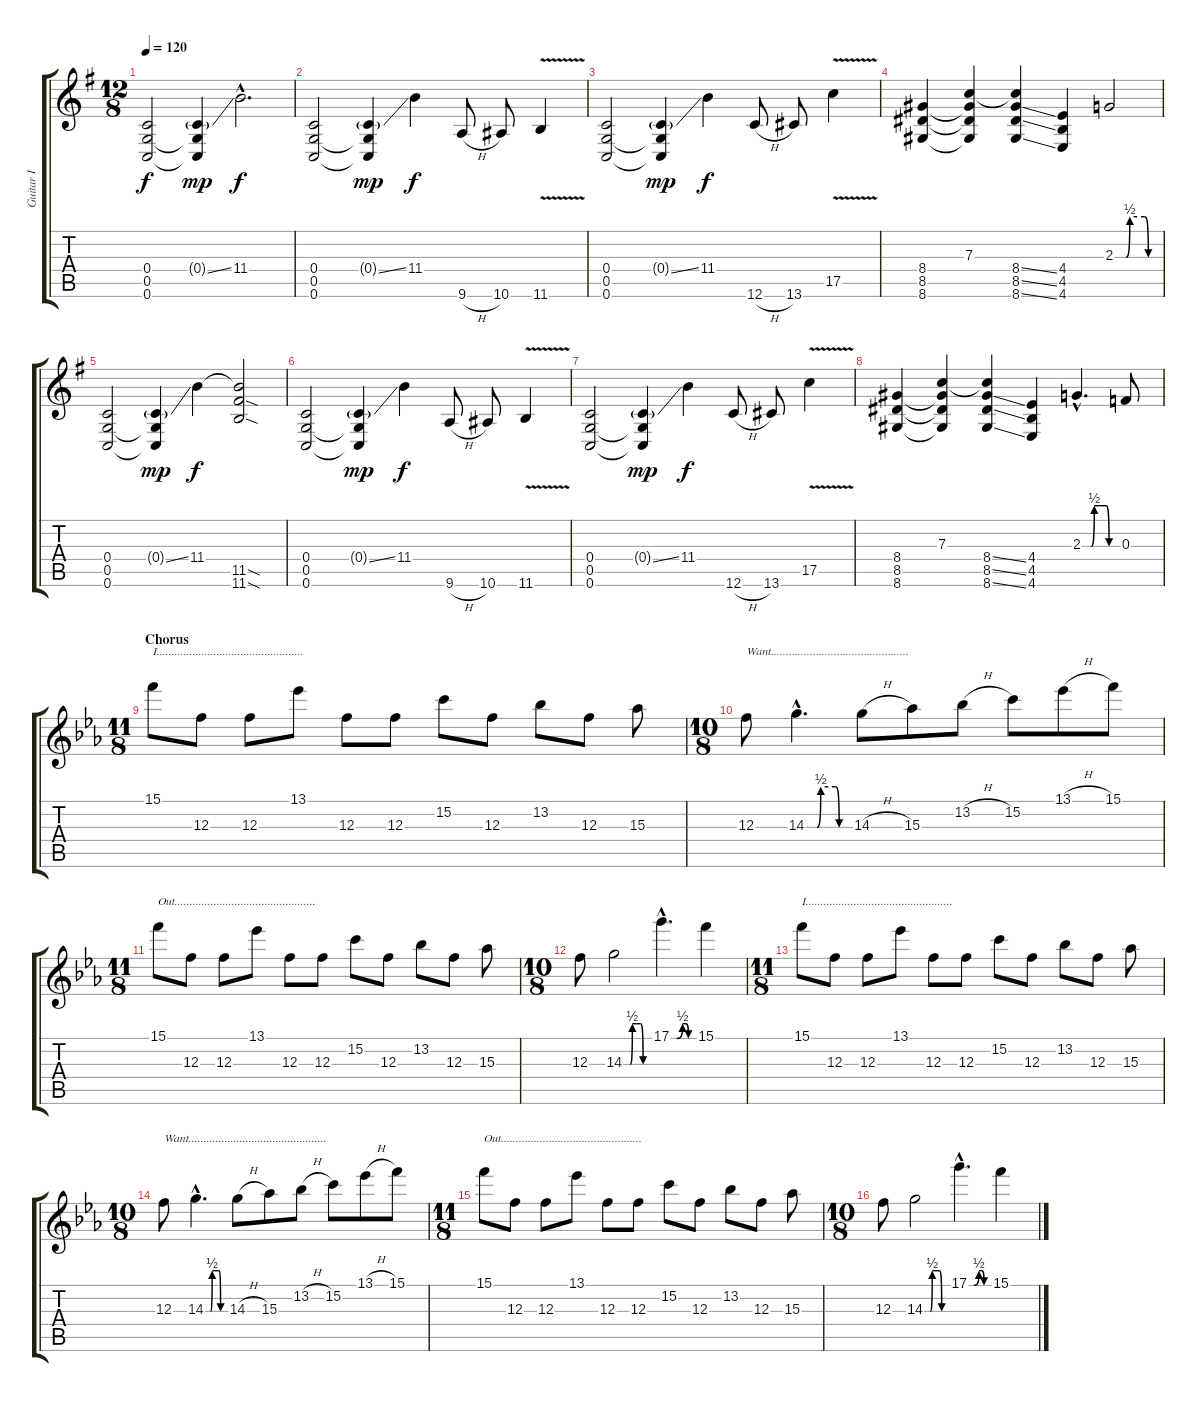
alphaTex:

\track ("Guitar I" "Guitar I") {instrument distortionguitar}
\staff {score tabs}
\tuning (D4 A3 F3 C3 G2 C2) {hide}
\ts (12 8)
\tempo 120
\clef g2
\ks g
(0.4 0.5 0.6).2{dy f} (0.4{ss g} 0.5{t} 0.6{t}).4{dy mp} 11.4{hac}.2{d dy f} |
(0.4 0.5 0.6).2 (0.4{ss g} 0.5{t} 0.6{t}).4{dy mp} 11.4.4{dy f} 9.6{h}.8 10.6.8 11.6{v}.4 |
(0.4 0.5 0.6).2 (0.4{ss g} 0.5{t} 0.6{t}).4{dy mp} 11.4.4{dy f} 12.6{h}.8 13.6.8 17.5{v}.4 |
(8.4 8.5 8.6).4 (7.3 8.4{t} 8.5{t} 8.6{t}).4 (7.3{t} 8.4{ss} 8.5{ss} 8.6{ss}).4 (4.4 4.5 4.6).4 2.3{be (custom 0 0 15 0 20 2 30 2 40 2 45 0 60 0)}.2 |
(0.4 0.5 0.6).2 (0.4{ss g} 0.5{t} 0.6{t}).4{dy mp} 11.4.4{dy f} (11.4{t} 11.5{sod} 11.6{sod}).2 |
(0.4 0.5 0.6).2 (0.4{ss g} 0.5{t} 0.6{t}).4{dy mp} 11.4.4{dy f} 9.6{h}.8 10.6.8 11.6{v}.4 |
(0.4 0.5 0.6).2 (0.4{ss g} 0.5{t} 0.6{t}).4{dy mp} 11.4.4{dy f} 12.6{h}.8 13.6.8 17.5{v}.4 |
(8.4 8.5 8.6).4 (7.3 8.4{t} 8.5{t} 8.6{t}).4 (7.3{t} 8.4{ss} 8.5{ss} 8.6{ss}).4 (4.4 4.5 4.6).4 2.3{be (custom 0 0 15 0 20 2 30 2 40 2 45 0 60 0) hac}.4{d} 0.3.8 |
\ts (11 8)
\section ("" "Chorus")
\ks eb
15.1.8{txt "I................................................."} 12.3.8 12.3.8 13.1.8 12.3.8 12.3.8 15.2.8 12.3.8 13.2.8 12.3.8 15.3.8 |
\ts (10 8)
12.3.8{txt "Want.............................................."} 14.3{be (custom 0 0 15 0 20 2 40 2 45 0 60 0) hac}.4{d} 14.3{h}.8 15.3.8 13.2{h}.8 15.2.8 13.1{h}.8 15.1.8 |
\ts (11 8)
15.1.8{txt "Out..............................................."} 12.3.8 12.3.8 13.1.8 12.3.8 12.3.8 15.2.8 12.3.8 13.2.8 12.3.8 15.3.8 |
\ts (10 8)
12.3.8 14.3{be (custom 0 0 15 0 20 2 30 2 39 2 45 0 60 0)}.2 17.1{be (custom 0 0 15 0 30 2 39 2 45 0 60 0) hac}.4{d} 15.1.4 |
\ts (11 8)
15.1.8{txt "I................................................."} 12.3.8 12.3.8 13.1.8 12.3.8 12.3.8 15.2.8 12.3.8 13.2.8 12.3.8 15.3.8 |
\ts (10 8)
12.3.8{txt "Want.............................................."} 14.3{be (custom 0 0 15 0 20 2 40 2 45 0 60 0) hac}.4{d} 14.3{h}.8 15.3.8 13.2{h}.8 15.2.8 13.1{h}.8 15.1.8 |
\ts (11 8)
15.1.8{txt "Out..............................................."} 12.3.8 12.3.8 13.1.8 12.3.8 12.3.8 15.2.8 12.3.8 13.2.8 12.3.8 15.3.8 |
\ts (10 8)
12.3.8 14.3{be (custom 0 0 15 0 20 2 30 2 39 2 45 0 60 0)}.2 17.1{be (custom 0 0 15 0 30 2 39 2 45 0 60 0) hac}.4{d} 15.1.4
